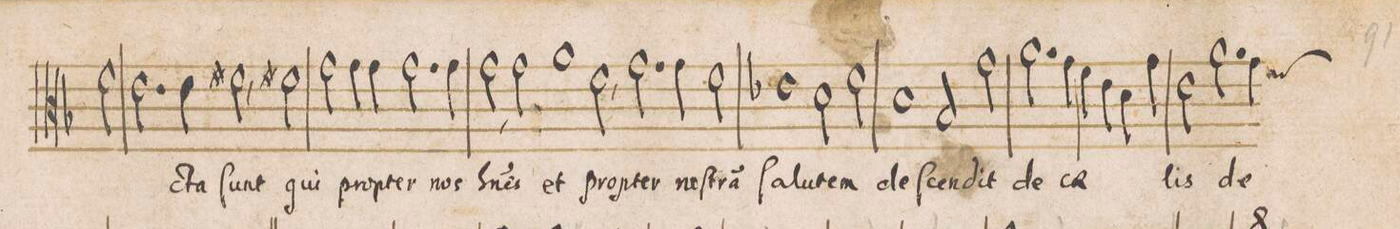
**kern	**text
*I"DISCANTVS	*
*clefC3	*
*k[b-]	*
*met(C|)	*
*M2/1	*
2f\	.
2.e\	.
4e\	-cta
=46	=46
2f#X,\	ſunt
2f#X\	qui
2g\	pro-
4g\	-pter
4g\	nos
=47	=47
2.g\	h(o)-
4g\	-(mi)-
2g,\	-nes
2g\	et
=48	=48
1a	pro-
2f,\	-pter
2.g\	noſ-
=49	=49
4g\	-tra(m)
2f\	ſa-
1e-X	-lu-
=50	=50
2d\	-tem
2f\	de-
1d	-ſcen-
=51	=51
2B-/	-dit
2g\	de
2.a\	coe-
4g\	.
=52	=52
4f\	.
4e\	.
4d\	.
4g\	.
2e\	-lis
2.a\	de
=53	=53
*custos:f	*
4g\	.
*-	*-
